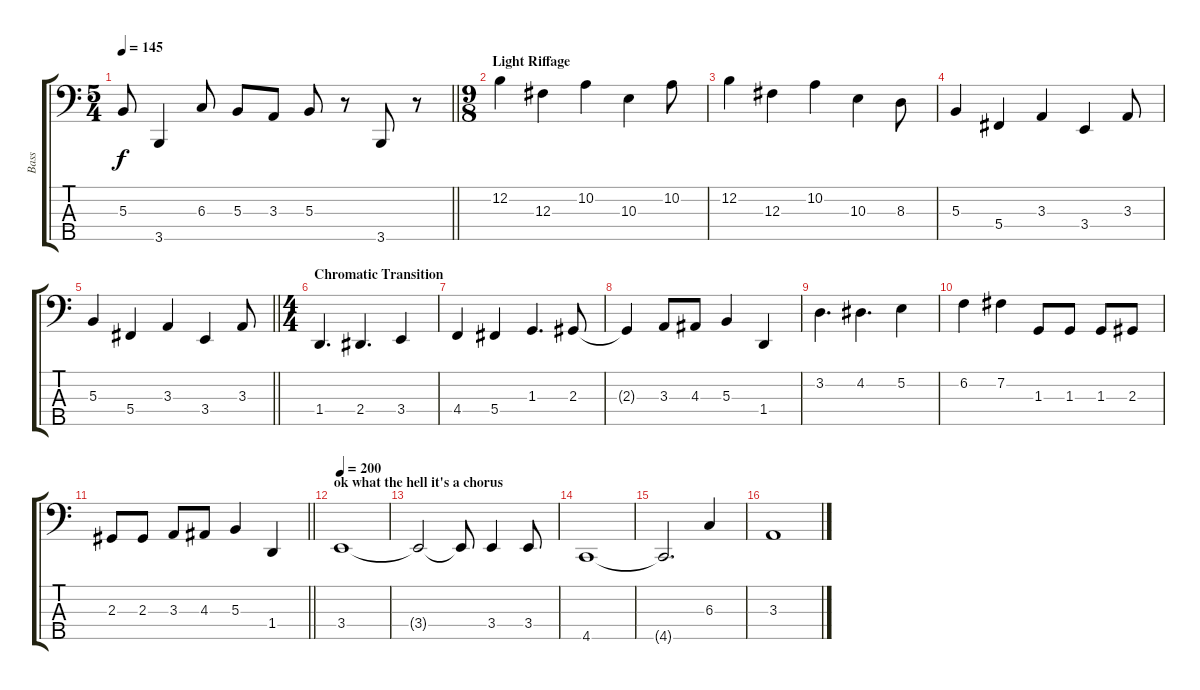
\track ("Bass" "Bass") {instrument electricbassfinger}
\staff {score tabs}
\tuning (E2 B1 Gb1 Db1 Ab0) {hide}
\ts (5 4)
\tempo 145
\clef f4
\barLineRight lightlight
\ks c
5.3{t}.8{dy f} 3.5.4 6.3.8 5.3.8 3.3.8 5.3.8 r.8 3.5.8 r.8 |
\ts (9 8)
\section ("" "Light Riffage")
12.2.4 12.3.4 10.2.4 10.3.4 10.2.8 |
12.2.4 12.3.4 10.2.4 10.3.4 8.3.8 |
5.3.4 5.4.4 3.3.4 3.4.4 3.3.8 |
\barLineRight lightlight
5.3.4 5.4.4 3.3.4 3.4.4 3.3.8 |
\ts (4 4)
\section ("" "Chromatic Transition")
1.4.4{d} 2.4.4{d} 3.4.4 |
4.4.4 5.4.4 1.3.4{d} 2.3.8 |
2.3{t}.4 3.3.8 4.3.8 5.3.4 1.4.4 |
3.2.4{d} 4.2.4{d} 5.2.4 |
6.2.4 7.2.4 1.3.8 1.3.8 1.3.8 2.3.8 |
\barLineRight lightlight
2.3.8 2.3.8 3.3.8 4.3.8 5.3.4 1.4.4 |
\section ("" "ok what the hell it's a chorus")
\tempo 200
3.4.1 |
3.4{t}.2 3.4{t}.8 3.4.4 3.4.8 |
4.5.1 |
4.5{t}.2{d} 6.3.4 |
3.3.1
